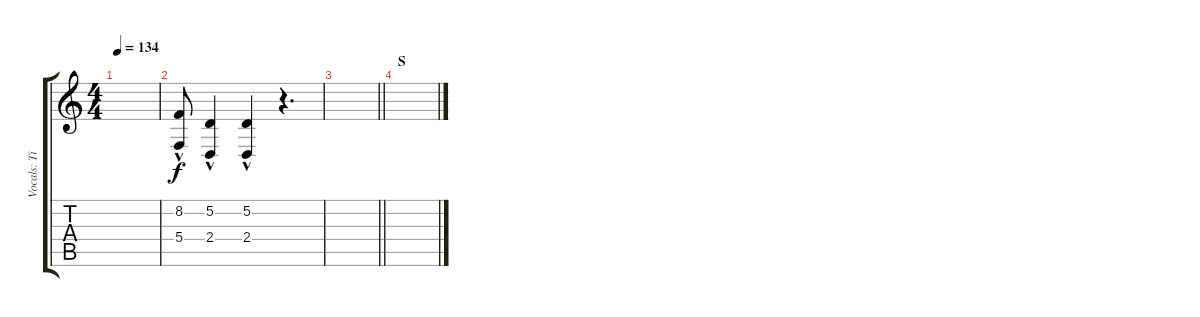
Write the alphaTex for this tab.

\track ("Vocals: Tim" "Vocals: Ti") {instrument lead2sawtooth}
\staff {score tabs}
\tuning (D4 A3 F3 C3 G2 D2) {hide}
\ts (4 4)
\tempo 134
\clef g2
\ks c
|
(8.2{hac} 5.4{hac}).8 (5.2{hac} 2.4{hac}).4 (5.2{hac} 2.4{hac}).4 r.4{d} |
\barLineRight lightlight
|
\section ("" "S")
